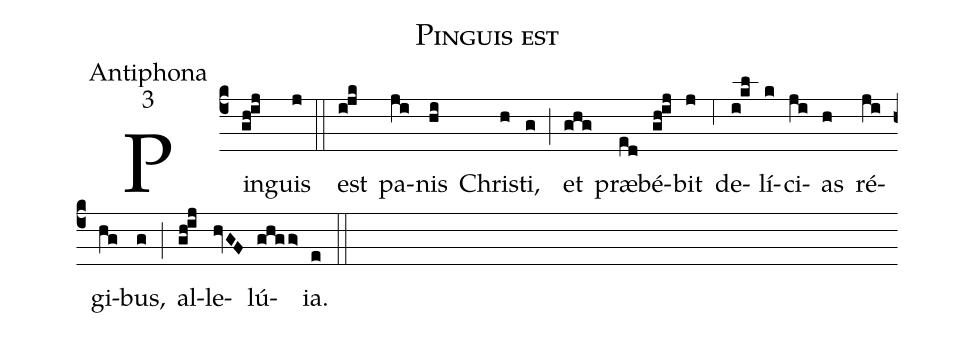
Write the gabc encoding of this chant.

name:Pinguis est;
office-part:Antiphona;
mode:3;
%%
(c4) Pin(gh!ij)guis(j) (::)
est(i!jk) pa(ji)nis(hi) Chri(h)sti,(g) (;) et(ghg) præ(ed)bé(gh!ij)bit(j) (,6) de(i!kl)lí(k)ci(ji)as(h) ré(ji)gi(hg)bus,(g) (;) al(gh!ij)le(hvGF)lú(ghgg>)ia.(e) (::)
